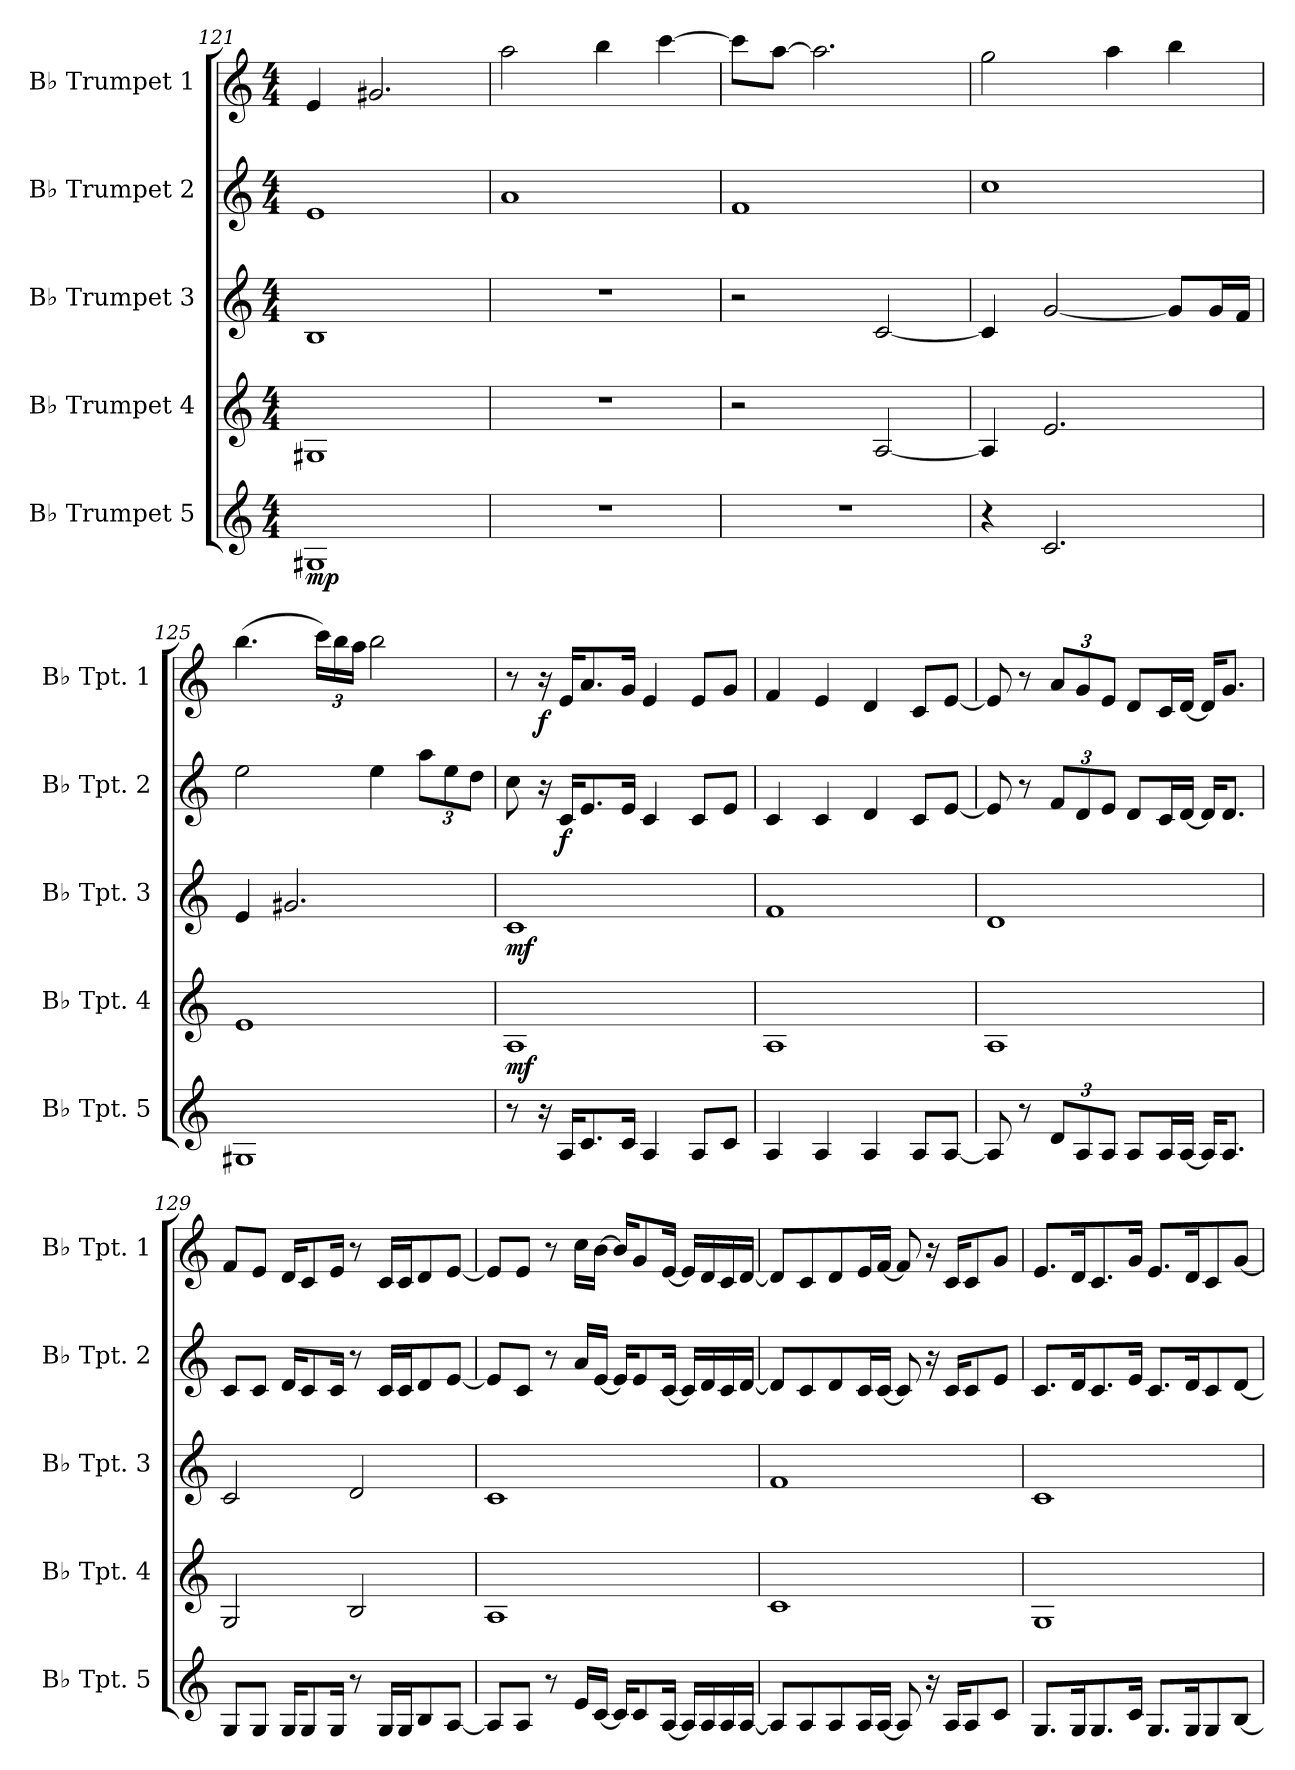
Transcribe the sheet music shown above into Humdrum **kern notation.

**kern	**dynam	**kern	**dynam	**kern	**dynam	**kern	**dynam	**kern	**dynam
*part5	*part5	*part4	*part4	*part3	*part3	*part2	*part2	*part1	*part1
*staff5	*staff5	*staff4	*staff4	*staff3	*staff3	*staff2	*staff2	*staff1	*staff1
*I"B♭ Trumpet 5	*	*I"B♭ Trumpet 4	*	*I"B♭ Trumpet 3	*	*I"B♭ Trumpet 2	*	*I"B♭ Trumpet 1	*
*I'B♭ Tpt. 5	*	*I'B♭ Tpt. 4	*	*I'B♭ Tpt. 3	*	*I'B♭ Tpt. 2	*	*I'B♭ Tpt. 1	*
*clefG2	*	*clefG2	*	*clefG2	*	*clefG2	*	*clefG2	*
*ITrd1c2	*	*ITrd1c2	*	*ITrd1c2	*	*ITrd1c2	*	*ITrd1c2	*
*k[b-e-]	*	*k[b-e-]	*	*k[b-e-]	*	*k[b-e-]	*	*k[b-e-]	*
*B-:	*	*B-:	*	*B-:	*	*B-:	*	*B-:	*
*M4/4	*	*M4/4	*	*M4/4	*	*M4/4	*	*M4/4	*
=121	=121	=121	=121	=121	=121	=121	=121	=121	=121
!	!LO:DY:b	!	!	!	!	!	!	!	!
1F#X	mp	1F#X	.	1A	.	1d	.	4d/	.
.	.	.	.	.	.	.	.	2.f#X/	.
=122	=122	=122	=122	=122	=122	=122	=122	=122	=122
1r	.	1r	.	1r	.	1g	.	2gg\	.
.	.	.	.	.	.	.	.	4aa\	.
.	.	.	.	.	.	.	.	[4bb-\	.
=123	=123	=123	=123	=123	=123	=123	=123	=123	=123
1r	.	2r	.	2r	.	1e-	.	8bb-\L]	.
.	.	.	.	.	.	.	.	[8gg\J	.
.	.	.	.	.	.	.	.	2.gg\]	.
.	.	[2G/	.	[2B-/	.	.	.	.	.
!!LO:PB:g=z
=124	=124	=124	=124	=124	=124	=124	=124	=124	=124
4r	.	4G/]	.	4B-/]	.	1b-	.	2ff\	.
2.B-/	.	2.d/	.	[2f/	.	.	.	.	.
.	.	.	.	.	.	.	.	4gg\	.
.	.	.	.	8f/L]	.	.	.	4aa\	.
.	.	.	.	16f/L	.	.	.	.	.
.	.	.	.	16e-/JJ	.	.	.	.	.
=125	=125	=125	=125	=125	=125	=125	=125	=125	=125
1F#X	.	1d	.	4d/	.	2dd\	.	(4.aa\	.
.	.	.	.	2.f#X/	.	.	.	.	.
*	*	*	*	*	*	*	*	*Xbrackettup	*
.	.	.	.	.	.	.	.	24bb-\LL)	.
.	.	.	.	.	.	.	.	24aa\	.
.	.	.	.	.	.	.	.	24gg\JJ	.
.	.	.	.	.	.	4dd\	.	2aa\	.
*	*	*	*	*	*	*Xbrackettup	*	*	*
.	.	.	.	.	.	12gg\L	.	.	.
.	.	.	.	.	.	12dd\	.	.	.
.	.	.	.	.	.	12cc\J	.	.	.
!!LO:PB:g=z
=126	=126	=126	=126	=126	=126	=126	=126	=126	=126
!	!	!	!LO:DY:b	!	!LO:DY:b	!	!	!	!
8r	.	1G	mf	1B-	mf	8b-\	.	8r	.
!	!	!	!	!	!	!	!	!	!LO:DY:b
16r	.	.	.	.	.	16r	.	16r	f
!	!	!	!	!	!	!	!LO:DY:b	!	!
16G/KL	.	.	.	.	.	16B-/KL	f	16d/KL	.
8.B-/	.	.	.	.	.	8.d/	.	8.g/	.
16B-/Jk	.	.	.	.	.	16d/Jk	.	16f/Jk	.
4G/	.	.	.	.	.	4B-/	.	4d/	.
8G/L	.	.	.	.	.	8B-/L	.	8d/L	.
8B-/J	.	.	.	.	.	8d/J	.	8f/J	.
=127	=127	=127	=127	=127	=127	=127	=127	=127	=127
4G/	.	1G	.	1e-	.	4B-/	.	4e-/	.
4G/	.	.	.	.	.	4B-/	.	4d/	.
4G/	.	.	.	.	.	4c/	.	4c/	.
8G/L	.	.	.	.	.	8B-/L	.	8B-/L	.
[8G/J	.	.	.	.	.	[8d/J	.	[8d/J	.
=128	=128	=128	=128	=128	=128	=128	=128	=128	=128
8G/]	.	1G	.	1c	.	8d/]	.	8d/]	.
8r	.	.	.	.	.	8r	.	8r	.
*Xbrackettup	*	*	*	*	*	*	*	*	*
12c/L	.	.	.	.	.	12e-/L	.	12g/L	.
12G/	.	.	.	.	.	12c/	.	12f/	.
12G/J	.	.	.	.	.	12d/J	.	12d/J	.
8G/L	.	.	.	.	.	8c/L	.	8c/L	.
16G/L	.	.	.	.	.	16B-/L	.	16B-/L	.
[16G/JJ	.	.	.	.	.	[16c/JJ	.	[16c/JJ	.
16G/KL]	.	.	.	.	.	16c/KL]	.	16c/KL]	.
8.G/J	.	.	.	.	.	8.c/J	.	8.f/J	.
!!LO:PB:g=z
=129	=129	=129	=129	=129	=129	=129	=129	=129	=129
8F/L	.	2F/	.	2B-/	.	8B-/L	.	8e-/L	.
8F/J	.	.	.	.	.	8B-/J	.	8d/J	.
16F/KL	.	.	.	.	.	16c/KL	.	16c/KL	.
8F/	.	.	.	.	.	8B-/	.	8B-/	.
16F/Jk	.	.	.	.	.	16B-/Jk	.	16d/Jk	.
8r	.	2A/	.	2c/	.	8r	.	8r	.
16F/LL	.	.	.	.	.	16B-/LL	.	16B-/LL	.
16F/J	.	.	.	.	.	16B-/J	.	16B-/J	.
8A/	.	.	.	.	.	8c/	.	8c/	.
[8G/J	.	.	.	.	.	[8d/J	.	[8d/J	.
=130	=130	=130	=130	=130	=130	=130	=130	=130	=130
8G/L]	.	1G	.	1B-	.	8d/L]	.	8d/L]	.
8G/J	.	.	.	.	.	8B-/J	.	8d/J	.
8r	.	.	.	.	.	8r	.	8r	.
16d/LL	.	.	.	.	.	16g/LL	.	16b-\LL	.
[16B-/JJ	.	.	.	.	.	[16d/JJ	.	[16a\JJ	.
16B-/KL]	.	.	.	.	.	16d/KL]	.	16a/KL]	.
8B-/	.	.	.	.	.	8d/	.	8f/	.
[16G/Jk	.	.	.	.	.	[16B-/Jk	.	[16d/Jk	.
16G/LL]	.	.	.	.	.	16B-/LL]	.	16d/LL]	.
16G/	.	.	.	.	.	16c/	.	16c/	.
16G/	.	.	.	.	.	16B-/	.	16B-/	.
[16G/JJ	.	.	.	.	.	[16c/JJ	.	[16c/JJ	.
=131	=131	=131	=131	=131	=131	=131	=131	=131	=131
8G/L]	.	1B-	.	1e-	.	8c/L]	.	8c/L]	.
8G/	.	.	.	.	.	8B-/	.	8B-/	.
8G/	.	.	.	.	.	8c/	.	8c/	.
16G/L	.	.	.	.	.	16B-/L	.	16d/L	.
[16G/JJ	.	.	.	.	.	[16B-/JJ	.	[16e-/JJ	.
8G/]	.	.	.	.	.	8B-/]	.	8e-/]	.
16r	.	.	.	.	.	16r	.	16r	.
16G/KL	.	.	.	.	.	16B-/KL	.	16B-/KL	.
8G/	.	.	.	.	.	8B-/	.	8B-/	.
8B-/J	.	.	.	.	.	8d/J	.	8f/J	.
!!LO:PB:g=z
=132	=132	=132	=132	=132	=132	=132	=132	=132	=132
8.F/L	.	1F	.	1B-	.	8.B-/L	.	8.d/L	.
16F/K	.	.	.	.	.	16c/K	.	16c/K	.
8.F/	.	.	.	.	.	8.B-/	.	8.B-/	.
16B-/Jk	.	.	.	.	.	16d/Jk	.	16f/Jk	.
8.F/L	.	.	.	.	.	8.B-/L	.	8.d/L	.
16F/K	.	.	.	.	.	16c/K	.	16c/K	.
8F/	.	.	.	.	.	8B-/	.	8B-/	.
[8A/J	.	.	.	.	.	[8c/J	.	[8f/J	.
=	=	=	=	=	=	=	=	=	=
*-	*-	*-	*-	*-	*-	*-	*-	*-	*-
